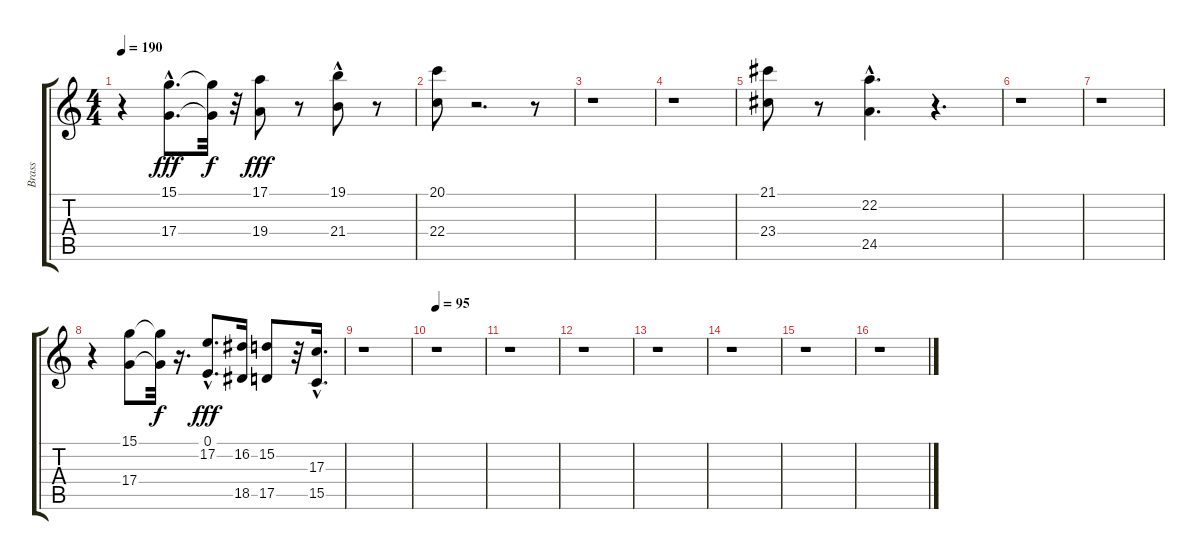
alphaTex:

\track ("Brass" "Brass") {instrument brasssection}
\staff {score tabs}
\tuning (E4 B3 G3 D3 A2 E2) {hide}
\ts (4 4)
\tempo 190
\clef g2
\ks c
r.4{dy fff} (15.1{hac} 17.4{hac}).8{d} (15.1{t} 17.4{t}).32{dy f} r.32 (17.1 19.4).8{dy fff} r.8 (19.1 21.4{hac}).8 r.8 |
(20.1 22.4).8 r.2{d} r.8 |
r.1 |
r.1 |
(21.1 23.4).8 r.8 (22.2 24.5{hac}).4{d} r.4{d} |
r.1 |
r.1 |
r.4 (15.1 17.4).8 (15.1{t} 17.4{t}).32{dy f} r.16{d} (0.1{hac} 17.2{hac}).8{d dy fff} (16.2 18.5).16 (15.2 17.5).8 r.32 (17.3{hac} 15.5{hac}).16{d} |
r.1 |
\tempo 95
r.1 |
r.1 |
r.1 |
r.1 |
r.1 |
r.1 |
r.1
